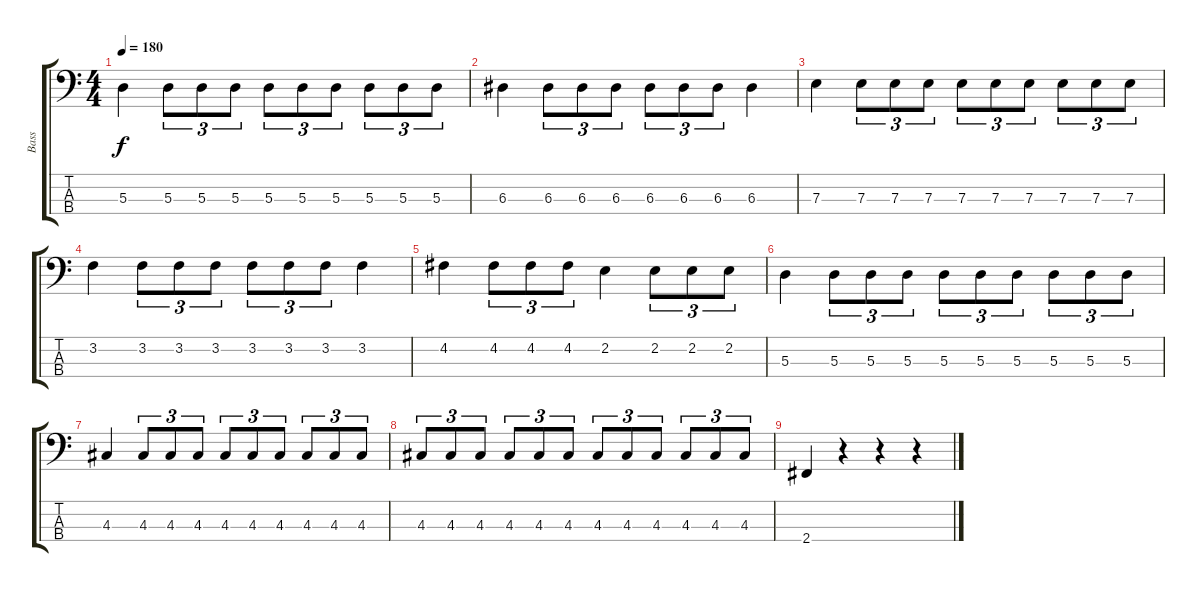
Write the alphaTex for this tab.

\track ("Bass" "Bass") {instrument slapbass2}
\staff {score tabs}
\tuning (G2 D2 A1 E1) {hide}
\ts (4 4)
\tempo 180
\clef f4
\ks c
5.3.4{dy f} 5.3.8{tu (3 2)} 5.3.8{tu (3 2)} 5.3.8{tu (3 2)} 5.3.8{tu (3 2)} 5.3.8{tu (3 2)} 5.3.8{tu (3 2)} 5.3.8{tu (3 2)} 5.3.8{tu (3 2)} 5.3.8{tu (3 2)} |
6.3.4 6.3.8{tu (3 2)} 6.3.8{tu (3 2)} 6.3.8{tu (3 2)} 6.3.8{tu (3 2)} 6.3.8{tu (3 2)} 6.3.8{tu (3 2)} 6.3.4 |
7.3.4 7.3.8{tu (3 2)} 7.3.8{tu (3 2)} 7.3.8{tu (3 2)} 7.3.8{tu (3 2)} 7.3.8{tu (3 2)} 7.3.8{tu (3 2)} 7.3.8{tu (3 2)} 7.3.8{tu (3 2)} 7.3.8{tu (3 2)} |
3.2.4 3.2.8{tu (3 2)} 3.2.8{tu (3 2)} 3.2.8{tu (3 2)} 3.2.8{tu (3 2)} 3.2.8{tu (3 2)} 3.2.8{tu (3 2)} 3.2.4 |
4.2.4 4.2.8{tu (3 2)} 4.2.8{tu (3 2)} 4.2.8{tu (3 2)} 2.2.4 2.2.8{tu (3 2)} 2.2.8{tu (3 2)} 2.2.8{tu (3 2)} |
5.3.4 5.3.8{tu (3 2)} 5.3.8{tu (3 2)} 5.3.8{tu (3 2)} 5.3.8{tu (3 2)} 5.3.8{tu (3 2)} 5.3.8{tu (3 2)} 5.3.8{tu (3 2)} 5.3.8{tu (3 2)} 5.3.8{tu (3 2)} |
4.3.4 4.3.8{tu (3 2)} 4.3.8{tu (3 2)} 4.3.8{tu (3 2)} 4.3.8{tu (3 2)} 4.3.8{tu (3 2)} 4.3.8{tu (3 2)} 4.3.8{tu (3 2)} 4.3.8{tu (3 2)} 4.3.8{tu (3 2)} |
4.3.8{tu (3 2)} 4.3.8{tu (3 2)} 4.3.8{tu (3 2)} 4.3.8{tu (3 2)} 4.3.8{tu (3 2)} 4.3.8{tu (3 2)} 4.3.8{tu (3 2)} 4.3.8{tu (3 2)} 4.3.8{tu (3 2)} 4.3.8{tu (3 2)} 4.3.8{tu (3 2)} 4.3.8{tu (3 2)} |
2.4.4 r.4 r.4 r.4
